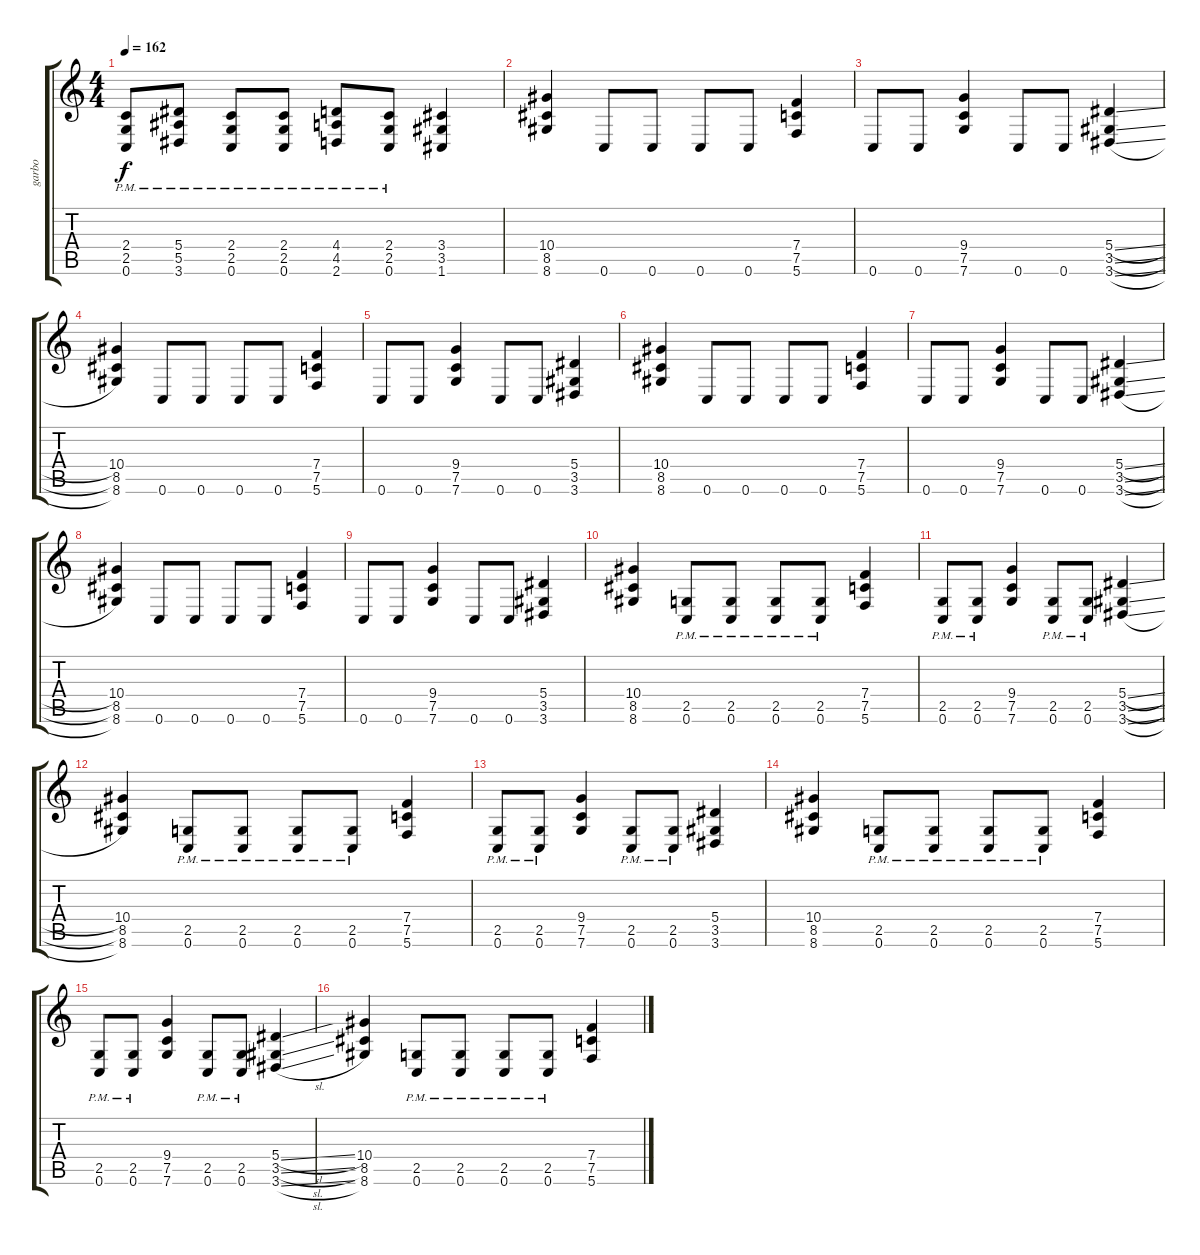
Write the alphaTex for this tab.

\track ("garbo" "garbo") {instrument overdrivenguitar}
\staff {score tabs}
\tuning (C4 G3 Eb3 Bb2 F2 C2) {hide}
\ts (4 4)
\tempo 162
\clef g2
\ks c
(2.4{pm} 2.5{pm} 0.6{pm}).8{dy f} (5.4{pm} 5.5{pm} 3.6{pm}).8 (2.4{pm} 2.5{pm} 0.6{pm}).8 (2.4{pm} 2.5{pm} 0.6{pm}).8 (4.4{pm} 4.5{pm} 2.6{pm}).8 (2.4{pm} 2.5{pm} 0.6{pm}).8 (3.4 3.5 1.6).4 |
(10.4 8.5 8.6).4 0.6.8 0.6.8 0.6.8 0.6.8 (7.4 7.5 5.6).4 |
0.6.8 0.6.8 (9.4 7.5 7.6).4 0.6.8 0.6.8 (5.4{sl} 3.5{sl} 3.6{sl}).4 |
(10.4 8.5 8.6).4 0.6.8 0.6.8 0.6.8 0.6.8 (7.4 7.5 5.6).4 |
0.6.8 0.6.8 (9.4 7.5 7.6).4 0.6.8 0.6.8 (5.4 3.5 3.6).4 |
(10.4 8.5 8.6).4 0.6.8 0.6.8 0.6.8 0.6.8 (7.4 7.5 5.6).4 |
0.6.8 0.6.8 (9.4 7.5 7.6).4 0.6.8 0.6.8 (5.4{sl} 3.5{sl} 3.6{sl}).4 |
(10.4 8.5 8.6).4 0.6.8 0.6.8 0.6.8 0.6.8 (7.4 7.5 5.6).4 |
0.6.8 0.6.8 (9.4 7.5 7.6).4 0.6.8 0.6.8 (5.4 3.5 3.6).4 |
(10.4 8.5 8.6).4 (2.5{pm} 0.6{pm}).8 (2.5{pm} 0.6{pm}).8 (2.5{pm} 0.6{pm}).8 (2.5{pm} 0.6{pm}).8 (7.4 7.5 5.6).4 |
(2.5{pm} 0.6{pm}).8 (2.5{pm} 0.6{pm}).8 (9.4 7.5 7.6).4 (2.5{pm} 0.6{pm}).8 (2.5{pm} 0.6{pm}).8 (5.4{sl} 3.5{sl} 3.6{sl}).4 |
(10.4 8.5 8.6).4 (2.5{pm} 0.6{pm}).8 (2.5{pm} 0.6{pm}).8 (2.5{pm} 0.6{pm}).8 (2.5{pm} 0.6{pm}).8 (7.4 7.5 5.6).4 |
(2.5{pm} 0.6{pm}).8 (2.5{pm} 0.6{pm}).8 (9.4 7.5 7.6).4 (2.5{pm} 0.6{pm}).8 (2.5{pm} 0.6{pm}).8 (5.4 3.5 3.6).4 |
(10.4 8.5 8.6).4 (2.5{pm} 0.6{pm}).8 (2.5{pm} 0.6{pm}).8 (2.5{pm} 0.6{pm}).8 (2.5{pm} 0.6{pm}).8 (7.4 7.5 5.6).4 |
(2.5{pm} 0.6{pm}).8 (2.5{pm} 0.6{pm}).8 (9.4 7.5 7.6).4 (2.5{pm} 0.6{pm}).8 (2.5{pm} 0.6{pm}).8 (5.4{sl} 3.5{sl} 3.6{sl}).4 |
(10.4 8.5 8.6).4 (2.5{pm} 0.6{pm}).8 (2.5{pm} 0.6{pm}).8 (2.5{pm} 0.6{pm}).8 (2.5{pm} 0.6{pm}).8 (7.4 7.5 5.6).4
